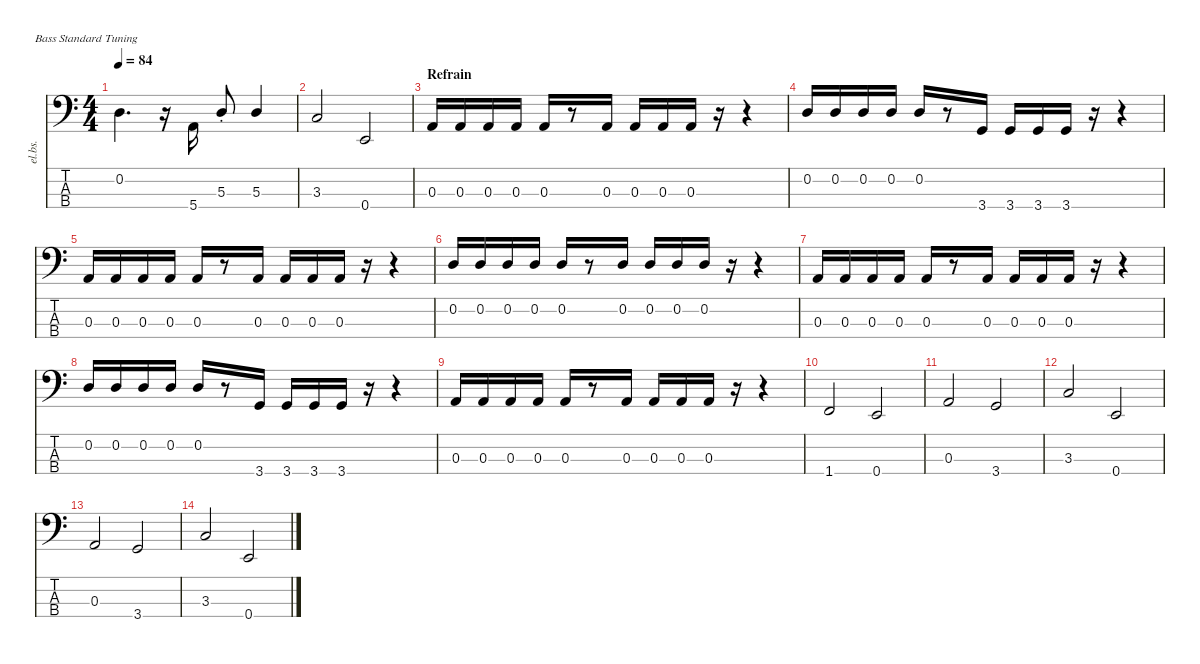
\defaultSystemsLayout 4
\hideDynamics
\bracketExtendMode nobrackets
\otherSystemsTrackNameOrientation horizontal
\track ("Electric Bass" "el.bs.") {instrument electricbassfinger}
\staff {score tabs}
\tuning (G2 D2 A1 E1)
\ts (4 4)
\tempo 84
\clef f4
\ks aminor
0.2.4{d dy f beam Down} r.16{beam Down} 5.4.16{beam Up} 5.3{st}.8{beam Up} 5.3.4{beam Up} |
3.3.2{beam Up} 0.4.2{beam Up} |
\section ("" "Refrain")
0.3.16{dy mf beam Up} 0.3.16{beam Up} 0.3.16{beam Up} 0.3.16{beam Up} 0.3.16{beam Up} r.8{beam Up} 0.3.16{beam Up} 0.3.16{beam Up} 0.3.16{beam Up} 0.3.16{beam Up} r.16{beam Up} r.4{beam Up} |
0.2.16{beam Up} 0.2.16{beam Up} 0.2.16{beam Up} 0.2.16{beam Up} 0.2.16{beam Up} r.8{beam Up} 3.4.16{beam Up} 3.4.16{beam Up} 3.4.16{beam Up} 3.4.16{beam Up} r.16{beam Up} r.4{beam Up} |
0.3.16{beam Up} 0.3.16{beam Up} 0.3.16{beam Up} 0.3.16{beam Up} 0.3.16{beam Up} r.8{beam Up} 0.3.16{beam Up} 0.3.16{beam Up} 0.3.16{beam Up} 0.3.16{beam Up} r.16{beam Up} r.4{beam Up} |
0.2.16{beam Up} 0.2.16{beam Up} 0.2.16{beam Up} 0.2.16{beam Up} 0.2.16{beam Up} r.8{beam Up} 0.2.16{beam Up} 0.2.16{beam Up} 0.2.16{beam Up} 0.2.16{beam Up} r.16{beam Up} r.4{beam Up} |
0.3.16{beam Up} 0.3.16{beam Up} 0.3.16{beam Up} 0.3.16{beam Up} 0.3.16{beam Up} r.8{beam Up} 0.3.16{beam Up} 0.3.16{beam Up} 0.3.16{beam Up} 0.3.16{beam Up} r.16{beam Up} r.4{beam Up} |
0.2.16{beam Up} 0.2.16{beam Up} 0.2.16{beam Up} 0.2.16{beam Up} 0.2.16{beam Up} r.8{beam Up} 3.4.16{beam Up} 3.4.16{beam Up} 3.4.16{beam Up} 3.4.16{beam Up} r.16{beam Up} r.4{beam Up} |
0.3.16{beam Up} 0.3.16{beam Up} 0.3.16{beam Up} 0.3.16{beam Up} 0.3.16{beam Up} r.8{beam Up} 0.3.16{beam Up} 0.3.16{beam Up} 0.3.16{beam Up} 0.3.16{beam Up} r.16{beam Up} r.4{beam Up} |
1.4.2{beam Up} 0.4.2{beam Up} |
0.3.2{beam Up} 3.4.2{beam Up} |
3.3.2{beam Up} 0.4.2{beam Up} |
0.3.2{beam Up} 3.4.2{beam Up} |
3.3.2{beam Up} 0.4.2{beam Up}
